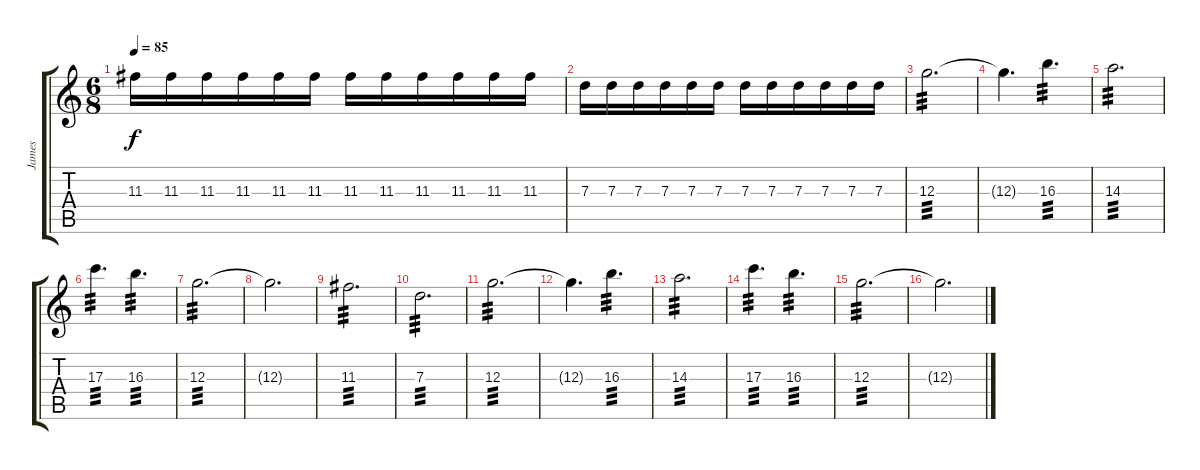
\track ("James" "James") {instrument electricguitarjazz}
\staff {score tabs}
\tuning (E4 B3 G3 D3 A2 D2) {hide}
\ts (6 8)
\tempo 85
\clef g2
\ks c
11.3.16{dy f} 11.3.16 11.3.16 11.3.16 11.3.16 11.3.16 11.3.16 11.3.16 11.3.16 11.3.16 11.3.16 11.3.16 |
7.3.16 7.3.16 7.3.16 7.3.16 7.3.16 7.3.16 7.3.16 7.3.16 7.3.16 7.3.16 7.3.16 7.3.16 |
12.3.2{d tp 3} |
12.3{t}.4{d} 16.3.4{d tp 3} |
14.3.2{d tp 3} |
17.3.4{d tp 3} 16.3.4{d tp 3} |
12.3.2{d tp 3} |
12.3{t}.2{d} |
11.3.2{d tp 3} |
7.3.2{d tp 3} |
12.3.2{d tp 3} |
12.3{t}.4{d} 16.3.4{d tp 3} |
14.3.2{d tp 3} |
17.3.4{d tp 3} 16.3.4{d tp 3} |
12.3.2{d tp 3} |
12.3{t}.2{d}
